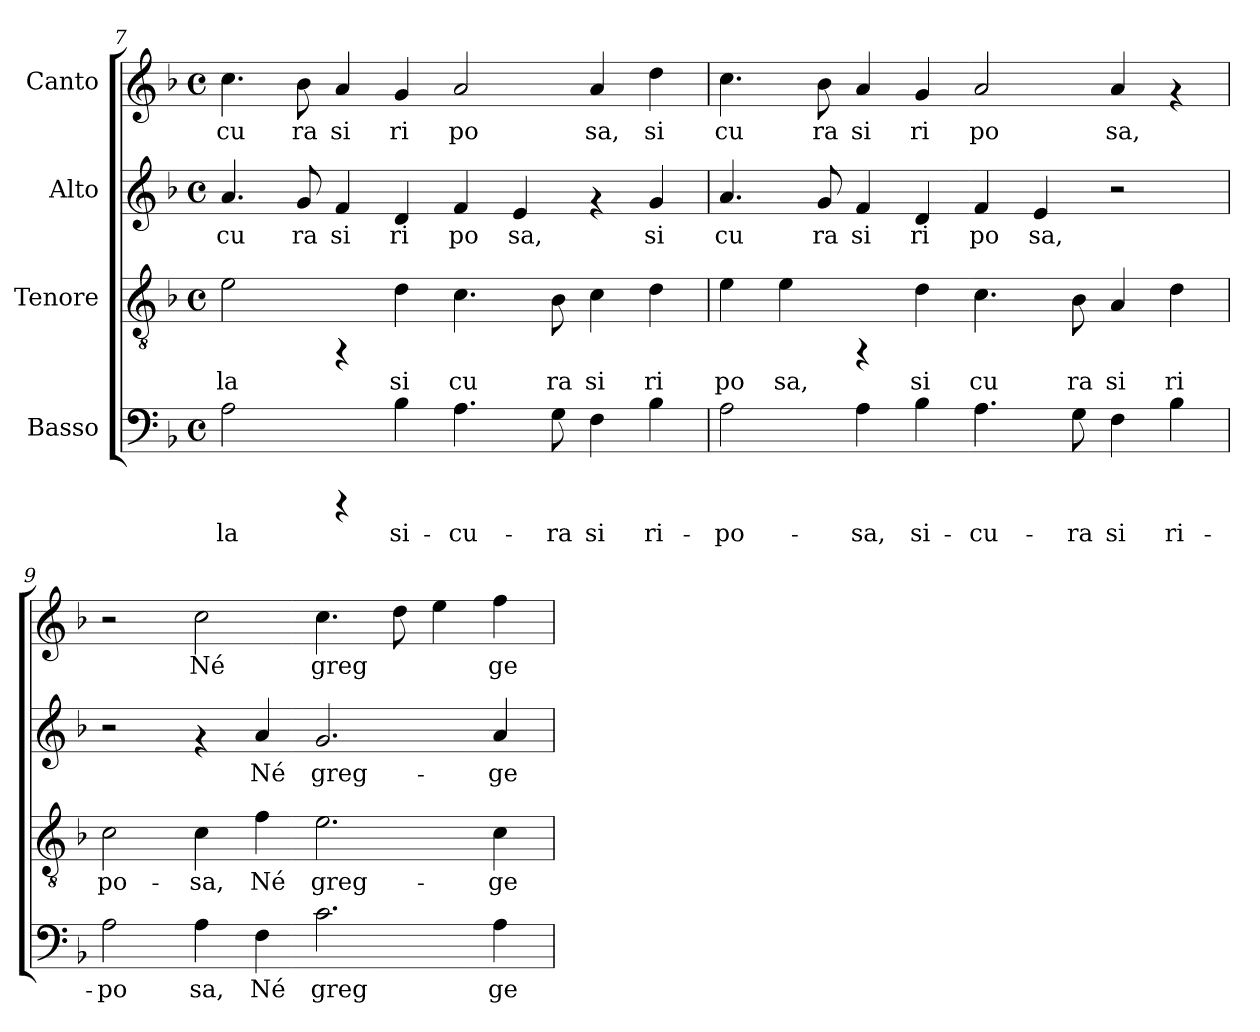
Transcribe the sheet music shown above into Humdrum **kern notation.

**kern	**text	**kern	**text	**kern	**text	**kern	**text
*part4	*part4	*part3	*part3	*part2	*part2	*part1	*part1
*staff4	*staff4	*staff3	*staff3	*staff2	*staff2	*staff1	*staff1
*I"Basso	*	*I"Tenore	*	*I"Alto	*	*I"Canto	*
*clefF4	*	*clefGv2	*	*clefG2	*	*clefG2	*
*k[b-]	*	*k[b-]	*	*k[b-]	*	*k[b-]	*
*F:	*	*F:	*	*F:	*	*F:	*
*M4/4	*	*M4/4	*	*M4/4	*	*M4/4	*
*met(c)	*	*met(c)	*	*met(c)	*	*met(c)	*
=7	=7	=7	=7	=7	=7	=7	=7
!	!LO:LY:b:cj	!	!LO:LY:b:cj	!	!LO:LY:b:cj	!	!LO:LY:b:cj
2A\	-la	2e\	la	4.a/	cu	4.cc\	cu
!	!	!	!	!	!LO:LY:b:cj	!	!LO:LY:b:cj
.	.	.	.	8g/	ra	8b-\	ra
!	!	!	!	!	!LO:LY:b:cj	!	!LO:LY:b:cj
4rCCC	.	4rFF	.	4f/	si	4a/	si
!	!LO:LY:b:cj	!	!LO:LY:b:cj	!	!LO:LY:b:cj	!	!LO:LY:b:cj
4B-\	si-	4d\	si	4d/	ri	4g/	ri
!	!LO:LY:b:cj	!	!LO:LY:b:cj	!	!LO:LY:b:cj	!	!LO:LY:b:cj
4.A\	-cu-	4.c\	cu	4f/	po	2a/	po
!	!	!	!	!	!LO:LY:b:cj	!	!
.	.	.	.	4e/	sa,	.	.
!	!LO:LY:b:cj	!	!LO:LY:b:cj	!	!	!	!
8G\	-ra	8B-\	ra	.	.	.	.
!	!LO:LY:b:cj	!	!LO:LY:b:cj	!	!	!	!LO:LY:b:cj
4F\	si	4c\	si	4rf	.	4a/	sa,
!	!LO:LY:b:cj	!	!LO:LY:b:cj	!	!LO:LY:b:cj	!	!LO:LY:b:cj
4B-\	ri-	4d\	ri	4g/	si	4dd\	si
=8	=8	=8	=8	=8	=8	=8	=8
!	!LO:LY:b:cj	!	!LO:LY:b:cj	!	!LO:LY:b:cj	!	!LO:LY:b:cj
2A\	-po-	4e\	po	4.a/	cu	4.cc\	cu
!	!	!	!LO:LY:b:cj	!	!	!	!
.	.	4e\	sa,	.	.	.	.
!	!	!	!	!	!LO:LY:b:cj	!	!LO:LY:b:cj
.	.	.	.	8g/	ra	8b-\	ra
!	!LO:LY:b:cj	!	!	!	!LO:LY:b:cj	!	!LO:LY:b:cj
4A\	-sa,	4rFF	.	4f/	si	4a/	si
!	!LO:LY:b:cj	!	!LO:LY:b:cj	!	!LO:LY:b:cj	!	!LO:LY:b:cj
4B-\	si-	4d\	si	4d/	ri	4g/	ri
!	!LO:LY:b:cj	!	!LO:LY:b:cj	!	!LO:LY:b:cj	!	!LO:LY:b:cj
4.A\	-cu-	4.c\	cu	4f/	po	2a/	po
!	!	!	!	!	!LO:LY:b:cj	!	!
.	.	.	.	4e/	sa,	.	.
!	!LO:LY:b:cj	!	!LO:LY:b:cj	!	!	!	!
8G\	-ra	8B-\	ra	.	.	.	.
!	!LO:LY:b:cj	!	!LO:LY:b:cj	!	!	!	!LO:LY:b:cj
4F\	si	4A/	si	2r	.	4a/	sa,
!	!LO:LY:b:cj	!	!LO:LY:b:cj	!	!	!	!
4B-\	ri-	4d\	ri	.	.	4rf	.
!!LO:LB:g=z
=9	=9	=9	=9	=9	=9	=9	=9
!	!LO:LY:b:cj	!	!LO:LY:b:cj	!	!	!	!
2A\	-po	2c\	po-	2r	.	2r	.
!	!LO:LY:b:cj	!	!LO:LY:b:cj	!	!	!	!LO:LY:b:cj
4A\	sa,	4c\	-sa,	4rf	.	2cc\	Né
!	!LO:LY:b:cj	!	!LO:LY:b:cj	!	!LO:LY:b:cj	!	!
4F\	Né	4f\	Né	4a/	Né	.	.
!	!LO:LY:b:cj	!	!LO:LY:b:cj	!	!LO:LY:b:cj	!	!LO:LY:b:cj
2.c\	greg	2.e\	greg-	2.g/	greg-	4.cc\	greg-
!	!	!	!	!	!	!	!LO:LY:b:cj
.	.	.	.	.	.	8dd\	--
!	!	!	!	!	!	!	!LO:LY:b:cj
.	.	.	.	.	.	4ee\	--
!	!LO:LY:b:cj	!	!LO:LY:b:cj	!	!LO:LY:b:cj	!	!LO:LY:b:cj
4A\	ge	4c\	-ge	4a/	-ge	4ff\	-ge
=	=	=	=	=	=	=	=
*-	*-	*-	*-	*-	*-	*-	*-
